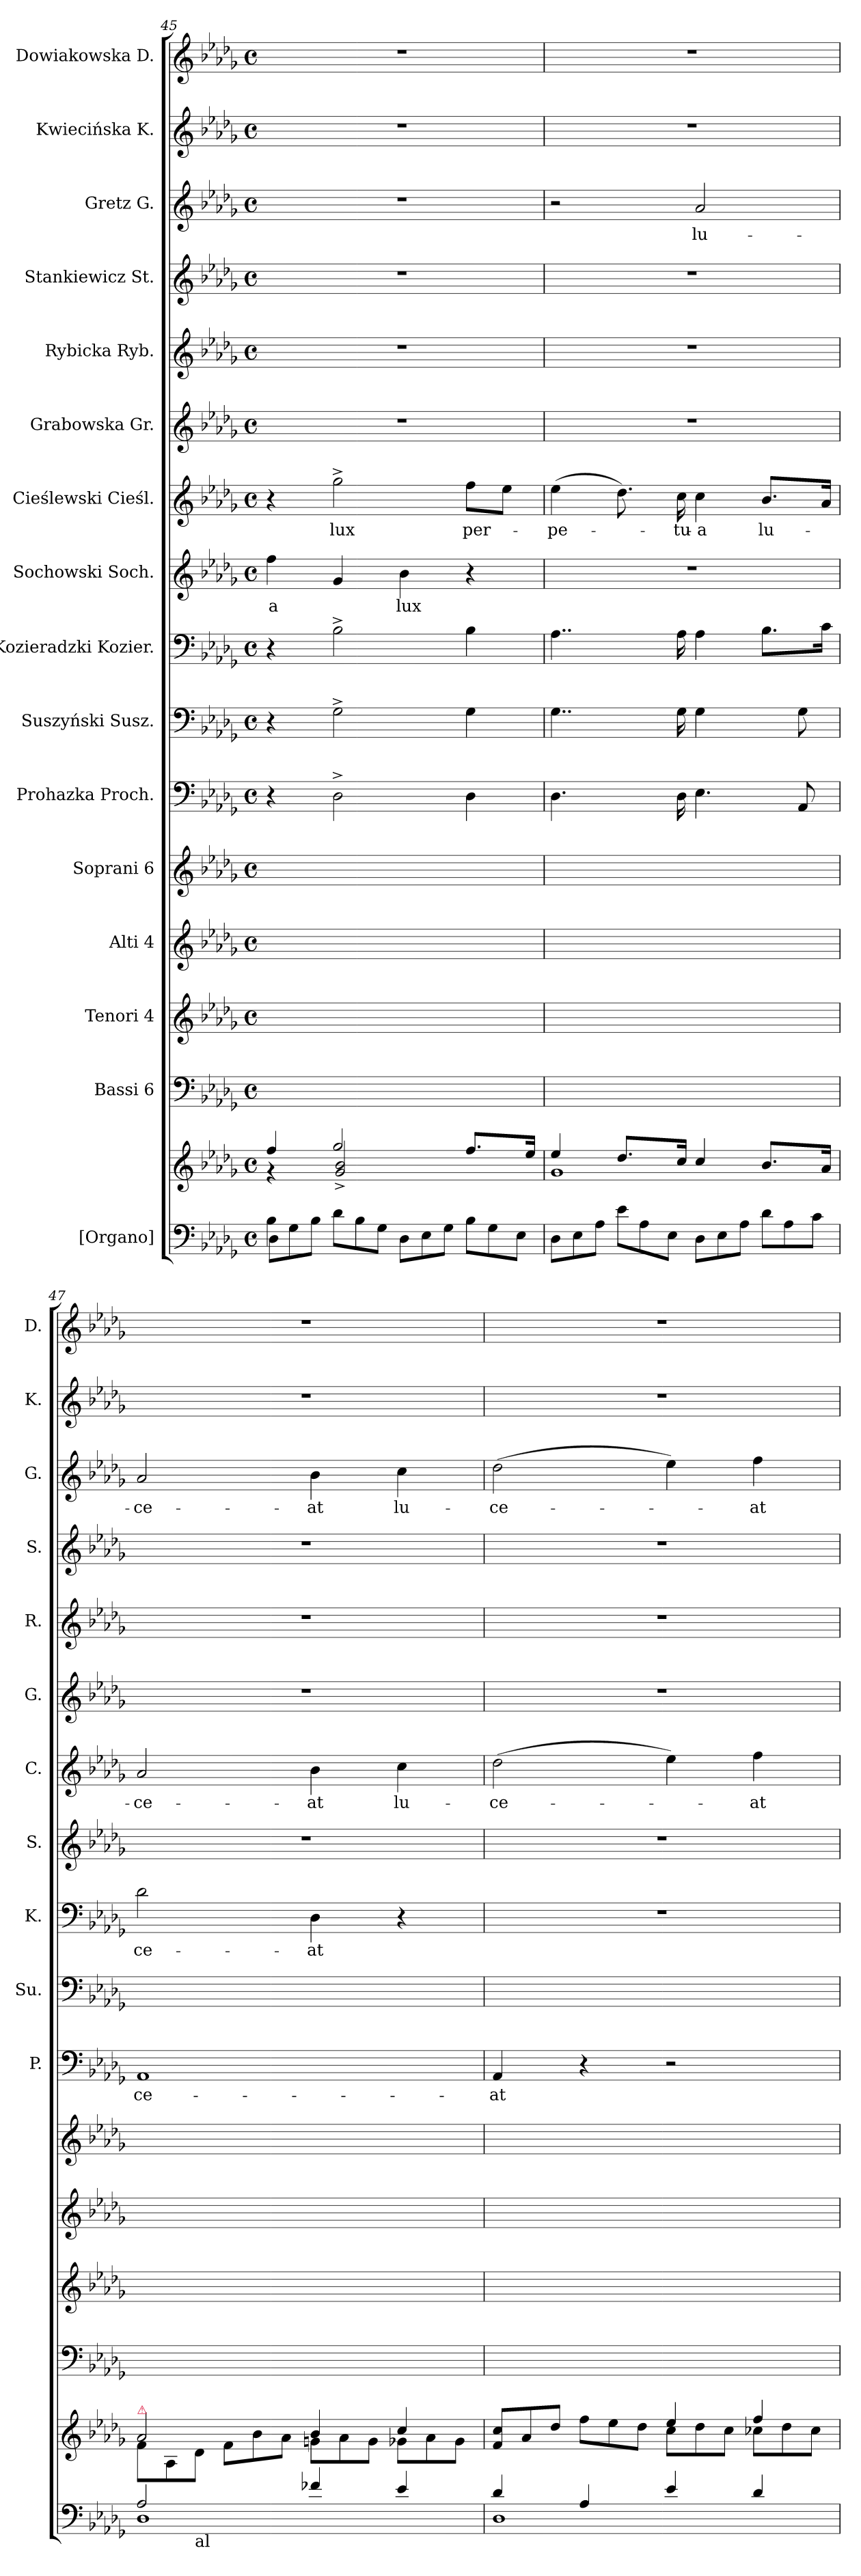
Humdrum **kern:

**kern	**kern	**kern	**kern	**kern	**kern	**kern	**text	**kern	**kern	**text	**kern	**text	**kern	**text	**kern	**kern	**kern	**kern	**text	**kern	**kern
*part16	*part16	*part15	*part14	*part13	*part12	*part11	*part11	*part10	*part9	*part9	*part8	*part8	*part7	*part7	*part6	*part5	*part4	*part3	*part3	*part2	*part1
*staff17	*staff16	*staff15	*staff14	*staff13	*staff12	*staff11	*staff11	*staff10	*staff9	*staff9	*staff8	*staff8	*staff7	*staff7	*staff6	*staff5	*staff4	*staff3	*staff3	*staff2	*staff1
*I"[Organo]	*	*I"Bassi 6	*I"Tenori 4	*I"Alti 4	*I"Soprani 6	*I"Prohazka Proch.	*	*I"Suszyński Susz.	*I"Kozieradzki Kozier.	*	*I"Sochowski Soch.	*	*I"Cieślewski Cieśl.	*	*I"Grabowska Gr.	*I"Rybicka Ryb.	*I"Stankiewicz St.	*I"Gretz G.	*	*I"Kwiecińska K.	*I"Dowiakowska D.
*	*	*	*	*	*	*I'P.	*	*I'Su.	*I'K.	*	*I'S.	*	*I'C.	*	*I'G.	*I'R.	*I'S.	*I'G.	*	*I'K.	*I'D.
*clefF4	*clefG2	*clefF4	*clefG2	*clefG2	*clefG2	*clefF4	*	*clefF4	*clefF4	*	*clefG2	*	*clefG2	*	*clefG2	*clefG2	*clefG2	*clefG2	*	*clefG2	*clefG2
*	*	*	*ITrd8c12	*	*	*	*	*	*	*	*ITrd8c12	*	*ITrd8c12	*	*	*	*	*	*	*	*
*k[b-e-a-d-g-]	*k[b-e-a-d-g-]	*k[b-e-a-d-g-]	*k[b-e-a-d-g-]	*k[b-e-a-d-g-]	*k[b-e-a-d-g-]	*k[b-e-a-d-g-]	*	*k[b-e-a-d-g-]	*k[b-e-a-d-g-]	*	*k[b-e-a-d-g-]	*	*k[b-e-a-d-g-]	*	*k[b-e-a-d-g-]	*k[b-e-a-d-g-]	*k[b-e-a-d-g-]	*k[b-e-a-d-g-]	*	*k[b-e-a-d-g-]	*k[b-e-a-d-g-]
*M4/4	*M4/4	*M4/4	*M4/4	*M4/4	*M4/4	*M4/4	*	*M4/4	*M4/4	*	*M4/4	*	*M4/4	*	*M4/4	*M4/4	*M4/4	*M4/4	*	*M4/4	*M4/4
*met(c)	*met(c)	*met(c)	*met(c)	*met(c)	*met(c)	*met(c)	*	*met(c)	*met(c)	*	*met(c)	*	*met(c)	*	*met(c)	*met(c)	*met(c)	*met(c)	*	*met(c)	*met(c)
=45	=45	=45	=45	=45	=45	=45	=45	=45	=45	=45	=45	=45	=45	=45	=45	=45	=45	=45	=45	=45	=45
*^	*	*	*	*	*	*	*	*	*	*	*	*	*	*	*	*	*	*	*	*	*
*	*Xtuplet	*	*	*	*	*	*	*	*	*	*	*	*	*	*	*	*	*	*	*	*	*
*	*	*^	*	*	*	*	*	*	*	*	*	*	*	*	*	*	*	*	*	*	*	*
4B-\	12D-\L	4ff/	4r	1ryy	1ryy	1ryy	1ryy	4r	.	4r	4r	.	4f\	-a	4r	.	1r	1r	1r	1r	.	1r	1r
.	12G-\	.	.	.	.	.	.	.	.	.	.	.	.	.	.	.	.	.	.	.	.	.	.
.	12B-\J	.	.	.	.	.	.	.	.	.	.	.	.	.	.	.	.	.	.	.	.	.	.
2.ryy	12d-\L	2gg-/	2g-^</ 2b-^</	.	.	.	.	2D-^>\	.	2G-^>\	2B-^>\	.	4G-/	.	2g-^>\	lux	.	.	.	.	.	.	.
.	12B-\	.	.	.	.	.	.	.	.	.	.	.	.	.	.	.	.	.	.	.	.	.	.
.	12G-\J	.	.	.	.	.	.	.	.	.	.	.	.	.	.	.	.	.	.	.	.	.	.
.	12D-\L	.	.	.	.	.	.	.	.	.	.	.	4B-\	lux	.	.	.	.	.	.	.	.	.
.	12E-\	.	.	.	.	.	.	.	.	.	.	.	.	.	.	.	.	.	.	.	.	.	.
.	12G-\J	.	.	.	.	.	.	.	.	.	.	.	.	.	.	.	.	.	.	.	.	.	.
.	12B-\L	8.ff/L	4ryy	.	.	.	.	4D-\	.	4G-\	4B-\	.	4r	.	8f\L	per-	.	.	.	.	.	.	.
.	12G-\	.	.	.	.	.	.	.	.	.	.	.	.	.	.	.	.	.	.	.	.	.	.
.	.	.	.	.	.	.	.	.	.	.	.	.	.	.	8e-\J	.	.	.	.	.	.	.	.
.	12E-\J	.	.	.	.	.	.	.	.	.	.	.	.	.	.	.	.	.	.	.	.	.	.
.	.	16ee-/Jk	.	.	.	.	.	.	.	.	.	.	.	.	.	.	.	.	.	.	.	.	.
*v	*v	*	*	*	*	*	*	*	*	*	*	*	*	*	*	*	*	*	*	*	*	*	*
=46	=46	=46	=46	=46	=46	=46	=46	=46	=46	=46	=46	=46	=46	=46	=46	=46	=46	=46	=46	=46	=46	=46
12D-\L	4ee-/	1g-	1ryy	1ryy	1ryy	1ryy	4.D-\	.	4..G-\	4..A-\	.	1r	.	(>4e-\	-pe-	1r	1r	1r	2r	.	1r	1r
12E-\	.	.	.	.	.	.	.	.	.	.	.	.	.	.	.	.	.	.	.	.	.	.
12A-\J	.	.	.	.	.	.	.	.	.	.	.	.	.	.	.	.	.	.	.	.	.	.
12e-\L	8.dd-/L	.	.	.	.	.	.	.	.	.	.	.	.	8.d-\)	.	.	.	.	.	.	.	.
12A-\	.	.	.	.	.	.	.	.	.	.	.	.	.	.	.	.	.	.	.	.	.	.
.	.	.	.	.	.	.	16ryy	.	.	.	.	.	.	.	.	.	.	.	.	.	.	.
12E-\J	.	.	.	.	.	.	.	.	.	.	.	.	.	.	.	.	.	.	.	.	.	.
.	16cc/Jk	.	.	.	.	.	16D-\	.	16G-\	16A-\	.	.	.	16c\	-tu-	.	.	.	.	.	.	.
12D-\L	4cc/	.	.	.	.	.	4.E-\	.	4G-\	4A-\	.	.	.	4c\	-a	.	.	.	2a-/	lu-	.	.
12E-\	.	.	.	.	.	.	.	.	.	.	.	.	.	.	.	.	.	.	.	.	.	.
12A-\J	.	.	.	.	.	.	.	.	.	.	.	.	.	.	.	.	.	.	.	.	.	.
12d-\L	8.b-/L	.	.	.	.	.	.	.	8ryy	8.B-\L	.	.	.	8.B-/L	lu-	.	.	.	.	.	.	.
12A-\	.	.	.	.	.	.	.	.	.	.	.	.	.	.	.	.	.	.	.	.	.	.
.	.	.	.	.	.	.	8AA-/	.	8G-\	.	.	.	.	.	.	.	.	.	.	.	.	.
12c\J	.	.	.	.	.	.	.	.	.	.	.	.	.	.	.	.	.	.	.	.	.	.
.	16a-/Jk	.	.	.	.	.	.	.	.	16c\Jk	.	.	.	16A-/Jk	.	.	.	.	.	.	.	.
=47	=47	=47	=47	=47	=47	=47	=47	=47	=47	=47	=47	=47	=47	=47	=47	=47	=47	=47	=47	=47	=47	=47
*^	*	*	*	*	*	*	*	*	*	*	*	*	*	*	*	*	*	*	*	*	*	*
*	*	*	*Xtuplet	*	*	*	*	*	*	*	*	*	*	*	*	*	*	*	*	*	*	*	*
!	!	!LO:TX:a:color=crimson:t=⚠	!	!	!	!	!	!	!	!	!	!	!	!	!	!	!	!	!	!	!	!	!
*	*^	*	*	*	*	*	*	*	*	*	*	*	*	*	*	*	*	*	*	*	*	*	*
2A-/	1D-	6ryy	2a-/	12f\L	1ryy	1ryy	1ryy	1ryy	1AA-	ce-	1ryy	2d-\	ce-	1r	.	2A-/	-ce-	1r	1r	1r	2a-/	-ce-	1r	1r
.	.	.	.	12A-/	.	.	.	.	.	.	.	.	.	.	.	.	.	.	.	.	.	.	.	.
!	!	!LO:TX:b:t=al	!	!	!	!	!	!	!	!	!	!	!	!	!	!	!	!	!	!	!	!	!	!
.	.	3%2ryy	.	12d-\J	.	.	.	.	.	.	.	.	.	.	.	.	.	.	.	.	.	.	.	.
.	.	.	.	12f\L	.	.	.	.	.	.	.	.	.	.	.	.	.	.	.	.	.	.	.	.
.	.	.	.	12b-\	.	.	.	.	.	.	.	.	.	.	.	.	.	.	.	.	.	.	.	.
.	.	.	.	12a-\J	.	.	.	.	.	.	.	.	.	.	.	.	.	.	.	.	.	.	.	.
4f-X/	.	.	4b-/	12gn\L	.	.	.	.	.	.	.	4D-\	-at	.	.	4B-\	-at	.	.	.	4b-\	-at	.	.
.	.	.	.	12a-\	.	.	.	.	.	.	.	.	.	.	.	.	.	.	.	.	.	.	.	.
.	.	.	.	12g\J	.	.	.	.	.	.	.	.	.	.	.	.	.	.	.	.	.	.	.	.
4e-/	.	.	4cc/	12g-X\L	.	.	.	.	.	.	.	4r	.	.	.	4c\	lu-	.	.	.	4cc\	lu-	.	.
.	.	6ryy	.	12a-\	.	.	.	.	.	.	.	.	.	.	.	.	.	.	.	.	.	.	.	.
.	.	.	.	12g-\J	.	.	.	.	.	.	.	.	.	.	.	.	.	.	.	.	.	.	.	.
*	*v	*v	*	*	*	*	*	*	*	*	*	*	*	*	*	*	*	*	*	*	*	*	*	*
=48	=48	=48	=48	=48	=48	=48	=48	=48	=48	=48	=48	=48	=48	=48	=48	=48	=48	=48	=48	=48	=48	=48	=48
4d-/	1D-	12f/ 12cc/L	2ryy	1ryy	1ryy	1ryy	1ryy	4AA-/	-at	1ryy	1r	.	1r	.	(>2d-\	-ce-	1r	1r	1r	(>2dd-\	-ce-	1r	1r
.	.	12a-/	.	.	.	.	.	.	.	.	.	.	.	.	.	.	.	.	.	.	.	.	.
.	.	12dd-/J	.	.	.	.	.	.	.	.	.	.	.	.	.	.	.	.	.	.	.	.	.
4A-/	.	12ff\L	.	.	.	.	.	4r	.	.	.	.	.	.	.	.	.	.	.	.	.	.	.
.	.	12ee-\	.	.	.	.	.	.	.	.	.	.	.	.	.	.	.	.	.	.	.	.	.
.	.	12dd-\J	.	.	.	.	.	.	.	.	.	.	.	.	.	.	.	.	.	.	.	.	.
4e-/	.	4ee-/	12cc\L	.	.	.	.	2r	.	.	.	.	.	.	4e-\)	.	.	.	.	4ee-\)	.	.	.
.	.	.	12dd-\	.	.	.	.	.	.	.	.	.	.	.	.	.	.	.	.	.	.	.	.
.	.	.	12cc\J	.	.	.	.	.	.	.	.	.	.	.	.	.	.	.	.	.	.	.	.
4d-/	.	4ff/	12cc-X\L	.	.	.	.	.	.	.	.	.	.	.	4f\	-at	.	.	.	4ff\	-at	.	.
.	.	.	12dd-\	.	.	.	.	.	.	.	.	.	.	.	.	.	.	.	.	.	.	.	.
.	.	.	12cc-\J	.	.	.	.	.	.	.	.	.	.	.	.	.	.	.	.	.	.	.	.
*v	*v	*	*	*	*	*	*	*	*	*	*	*	*	*	*	*	*	*	*	*	*	*	*
*	*v	*v	*	*	*	*	*	*	*	*	*	*	*	*	*	*	*	*	*	*	*	*
=	=	=	=	=	=	=	=	=	=	=	=	=	=	=	=	=	=	=	=	=	=
*-	*-	*-	*-	*-	*-	*-	*-	*-	*-	*-	*-	*-	*-	*-	*-	*-	*-	*-	*-	*-	*-
